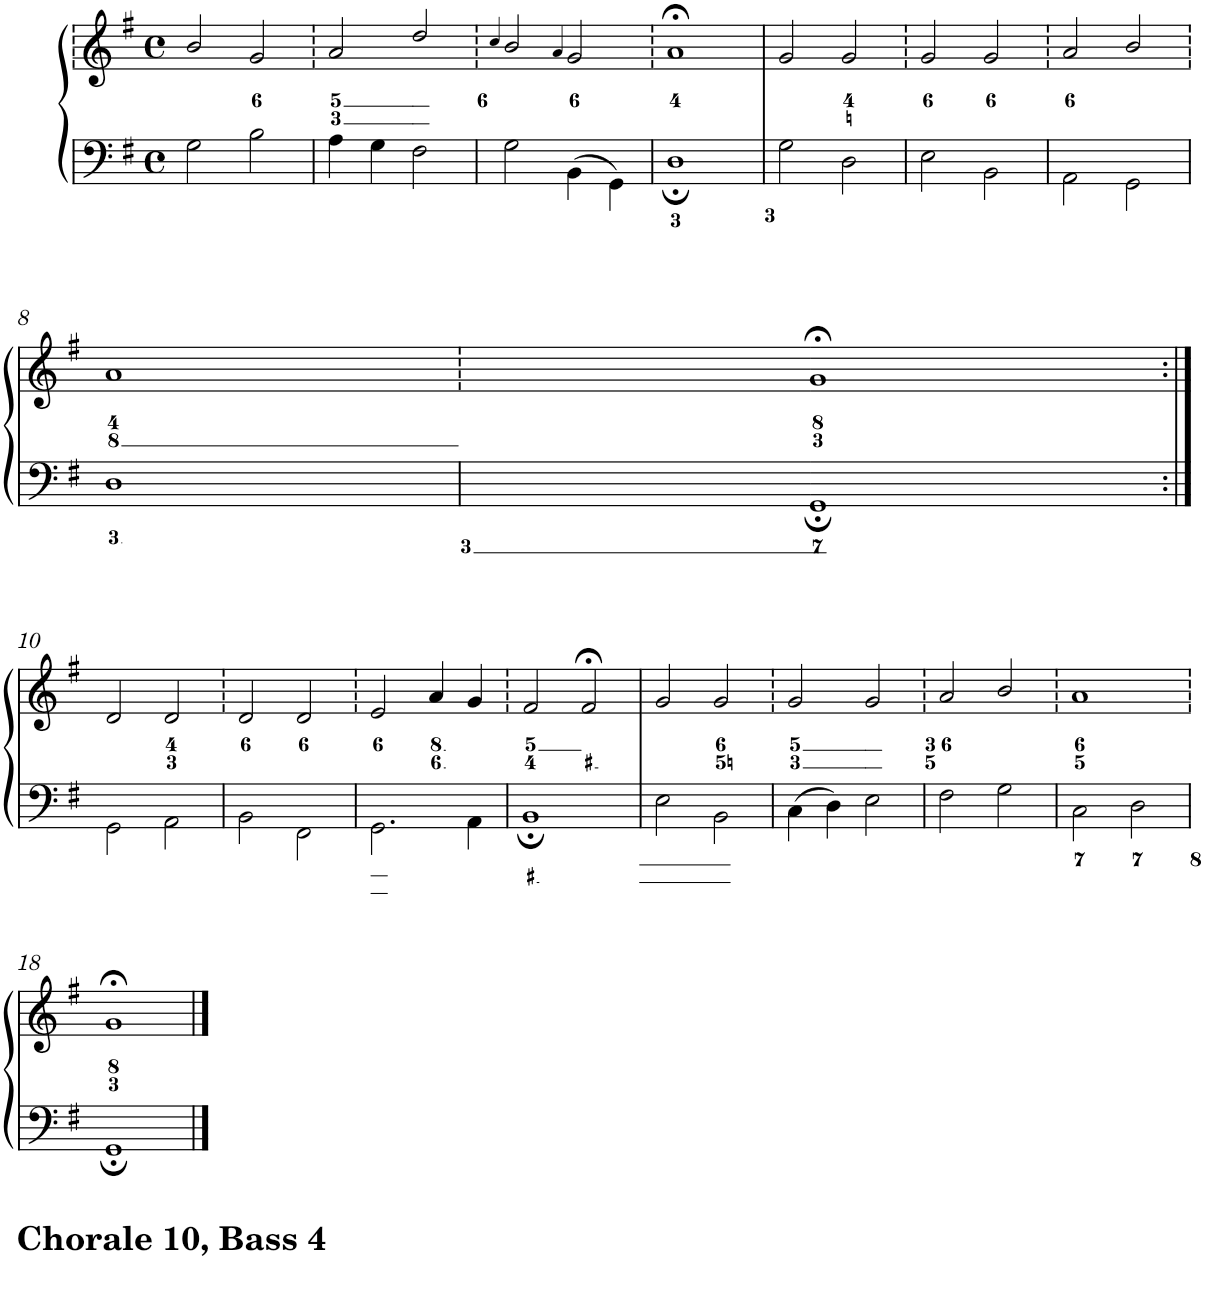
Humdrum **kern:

**kern	**kern
*part1	*part1
*staff2	*staff1
*I"Piano	*
*I'Pno.	*
*clefF4	*clefG2
*k[f#]	*k[f#]
*G:	*G:
*M4/4	*M4/4
*met(c)	*met(c)
=1	=1
2G\	2b/
2B\	2g/
=2	=2
4A\	2a/
4G\	.
2F#\	2dd/
=3	=3
.	4qcc/
2G\	2b/
.	4qa/
4BB\	2g/
4GG\	.
=4	=4
1D;	1a;<
=5	=5
2G\	2g/
2D\	2g/
=6	=6
2E\	2g/
2BB\	2g/
=7	=7
2AA\	2a/
2GG\	2b/
!!LO:LB:g=z
=8	=8
1D	1a
=9	=9
1GG;	1g;<
!!LO:LB:g=z
=10:|!	=10:|!
2GG\	2d/
2AA\	2d/
=11	=11
2BB\	2d/
2FF#\	2d/
=12	=12
2.GG\	2e/
.	4a/
4AA\	4g/
=13	=13
1BB;	2f#/
.	2f#;</
=14	=14
2E\	2g/
2BB\	2g/
=15	=15
4C\	2g/
4D\	.
2E\	2g/
=16	=16
2F#\	2a/
2G\	2b/
=17	=17
2C\	1a
2D\	.
!!LO:LB:g=z
=18	=18
1GG;	1g;<
==	==
*-	*-
